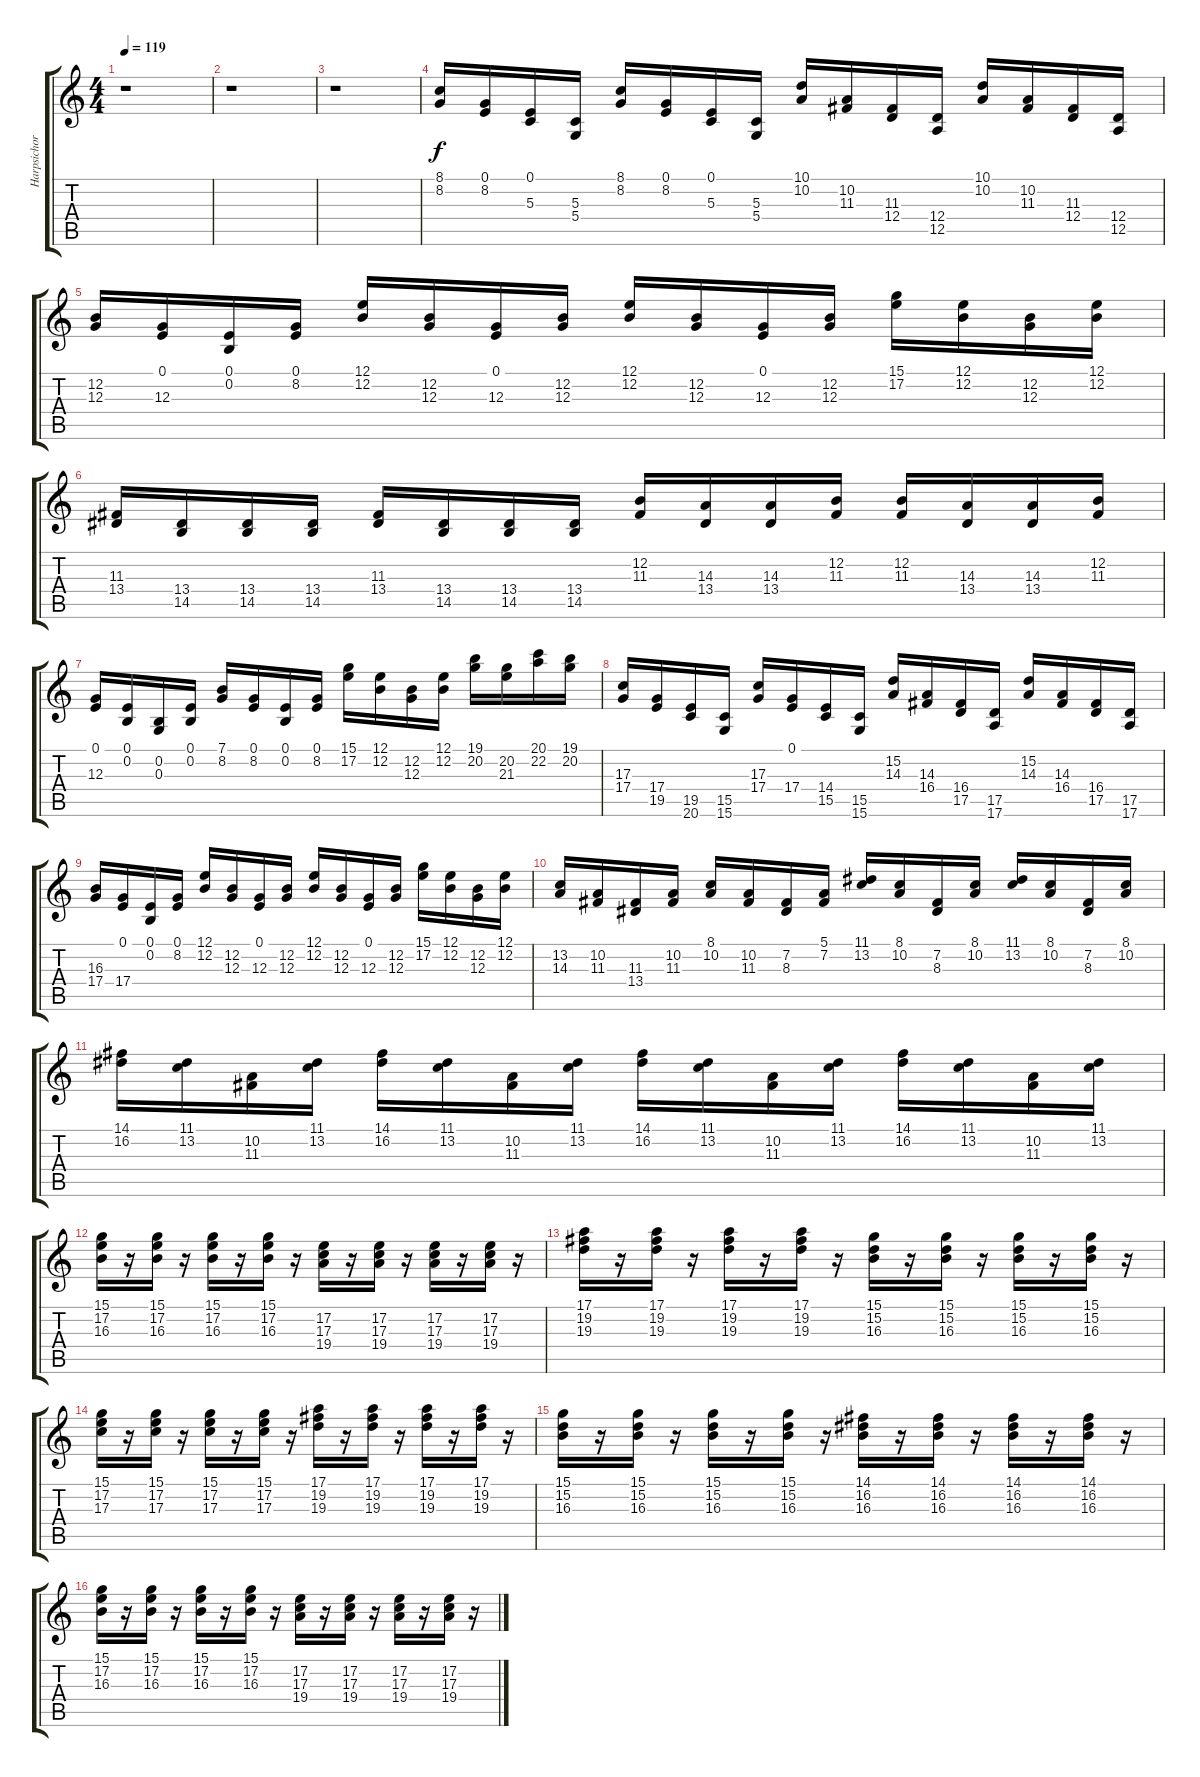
\track ("Harpsichord" "Harpsichor") {instrument harpsichord}
\staff {score tabs}
\tuning (E4 B3 G3 D3 A2 E2) {hide}
\ts (4 4)
\tempo 119
\clef g2
\ks c
r.1{dy f} |
r.1 |
r.1 |
(8.1 8.2).16 (0.1 8.2).16 (0.1 5.3).16 (5.3 5.4).16 (8.1 8.2).16 (0.1 8.2).16 (0.1 5.3).16 (5.3 5.4).16 (10.1 10.2).16 (10.2 11.3).16 (11.3 12.4).16 (12.4 12.5).16 (10.1 10.2).16 (10.2 11.3).16 (11.3 12.4).16 (12.4 12.5).16 |
(12.2 12.3).16 (0.1 12.3).16 (0.1 0.2).16 (0.1 8.2).16 (12.1 12.2).16 (12.2 12.3).16 (0.1 12.3).16 (12.2 12.3).16 (12.1 12.2).16 (12.2 12.3).16 (0.1 12.3).16 (12.2 12.3).16 (15.1 17.2).16 (12.1 12.2).16 (12.2 12.3).16 (12.1 12.2).16 |
(11.3 13.4).16 (13.4 14.5).16 (13.4 14.5).16 (13.4 14.5).16 (11.3 13.4).16 (13.4 14.5).16 (13.4 14.5).16 (13.4 14.5).16 (12.2 11.3).16 (14.3 13.4).16 (14.3 13.4).16 (12.2 11.3).16 (12.2 11.3).16 (14.3 13.4).16 (14.3 13.4).16 (12.2 11.3).16 |
(0.1 12.3).16 (0.1 0.2).16 (0.2 0.3).16 (0.1 0.2).16 (7.1 8.2).16 (0.1 8.2).16 (0.1 0.2).16 (0.1 8.2).16 (15.1 17.2).16 (12.1 12.2).16 (12.2 12.3).16 (12.1 12.2).16 (19.1 20.2).16 (20.2 21.3).16 (20.1 22.2).16 (19.1 20.2).16 |
(17.3 17.4).16 (17.4 19.5).16 (19.5 20.6).16 (15.5 15.6).16 (17.3 17.4).16 (0.1 17.4).16 (14.4 15.5).16 (15.5 15.6).16 (15.2 14.3).16 (14.3 16.4).16 (16.4 17.5).16 (17.5 17.6).16 (15.2 14.3).16 (14.3 16.4).16 (16.4 17.5).16 (17.5 17.6).16 |
(16.3 17.4).16 (0.1 17.4).16 (0.1 0.2).16 (0.1 8.2).16 (12.1 12.2).16 (12.2 12.3).16 (0.1 12.3).16 (12.2 12.3).16 (12.1 12.2).16 (12.2 12.3).16 (0.1 12.3).16 (12.2 12.3).16 (15.1 17.2).16 (12.1 12.2).16 (12.2 12.3).16 (12.1 12.2).16 |
(13.2 14.3).16 (10.2 11.3).16 (11.3 13.4).16 (10.2 11.3).16 (8.1 10.2).16 (10.2 11.3).16 (7.2 8.3).16 (5.1 7.2).16 (11.1 13.2).16 (8.1 10.2).16 (7.2 8.3).16 (8.1 10.2).16 (11.1 13.2).16 (8.1 10.2).16 (7.2 8.3).16 (8.1 10.2).16 |
(14.1 16.2).16 (11.1 13.2).16 (10.2 11.3).16 (11.1 13.2).16 (14.1 16.2).16 (11.1 13.2).16 (10.2 11.3).16 (11.1 13.2).16 (14.1 16.2).16 (11.1 13.2).16 (10.2 11.3).16 (11.1 13.2).16 (14.1 16.2).16 (11.1 13.2).16 (10.2 11.3).16 (11.1 13.2).16 |
(15.1 17.2 16.3).16 r.16 (15.1 17.2 16.3).16 r.16 (15.1 17.2 16.3).16 r.16 (15.1 17.2 16.3).16 r.16 (17.2 17.3 19.4).16 r.16 (17.2 17.3 19.4).16 r.16 (17.2 17.3 19.4).16 r.16 (17.2 17.3 19.4).16 r.16 |
(17.1 19.2 19.3).16 r.16 (17.1 19.2 19.3).16 r.16 (17.1 19.2 19.3).16 r.16 (17.1 19.2 19.3).16 r.16 (15.1 15.2 16.3).16 r.16 (15.1 15.2 16.3).16 r.16 (15.1 15.2 16.3).16 r.16 (15.1 15.2 16.3).16 r.16 |
(15.1 17.2 17.3).16 r.16 (15.1 17.2 17.3).16 r.16 (15.1 17.2 17.3).16 r.16 (15.1 17.2 17.3).16 r.16 (17.1 19.2 19.3).16 r.16 (17.1 19.2 19.3).16 r.16 (17.1 19.2 19.3).16 r.16 (17.1 19.2 19.3).16 r.16 |
(15.1 15.2 16.3).16 r.16 (15.1 15.2 16.3).16 r.16 (15.1 15.2 16.3).16 r.16 (15.1 15.2 16.3).16 r.16 (14.1 16.2 16.3).16 r.16 (14.1 16.2 16.3).16 r.16 (14.1 16.2 16.3).16 r.16 (14.1 16.2 16.3).16 r.16 |
(15.1 17.2 16.3).16 r.16 (15.1 17.2 16.3).16 r.16 (15.1 17.2 16.3).16 r.16 (15.1 17.2 16.3).16 r.16 (17.2 17.3 19.4).16 r.16 (17.2 17.3 19.4).16 r.16 (17.2 17.3 19.4).16 r.16 (17.2 17.3 19.4).16 r.16
